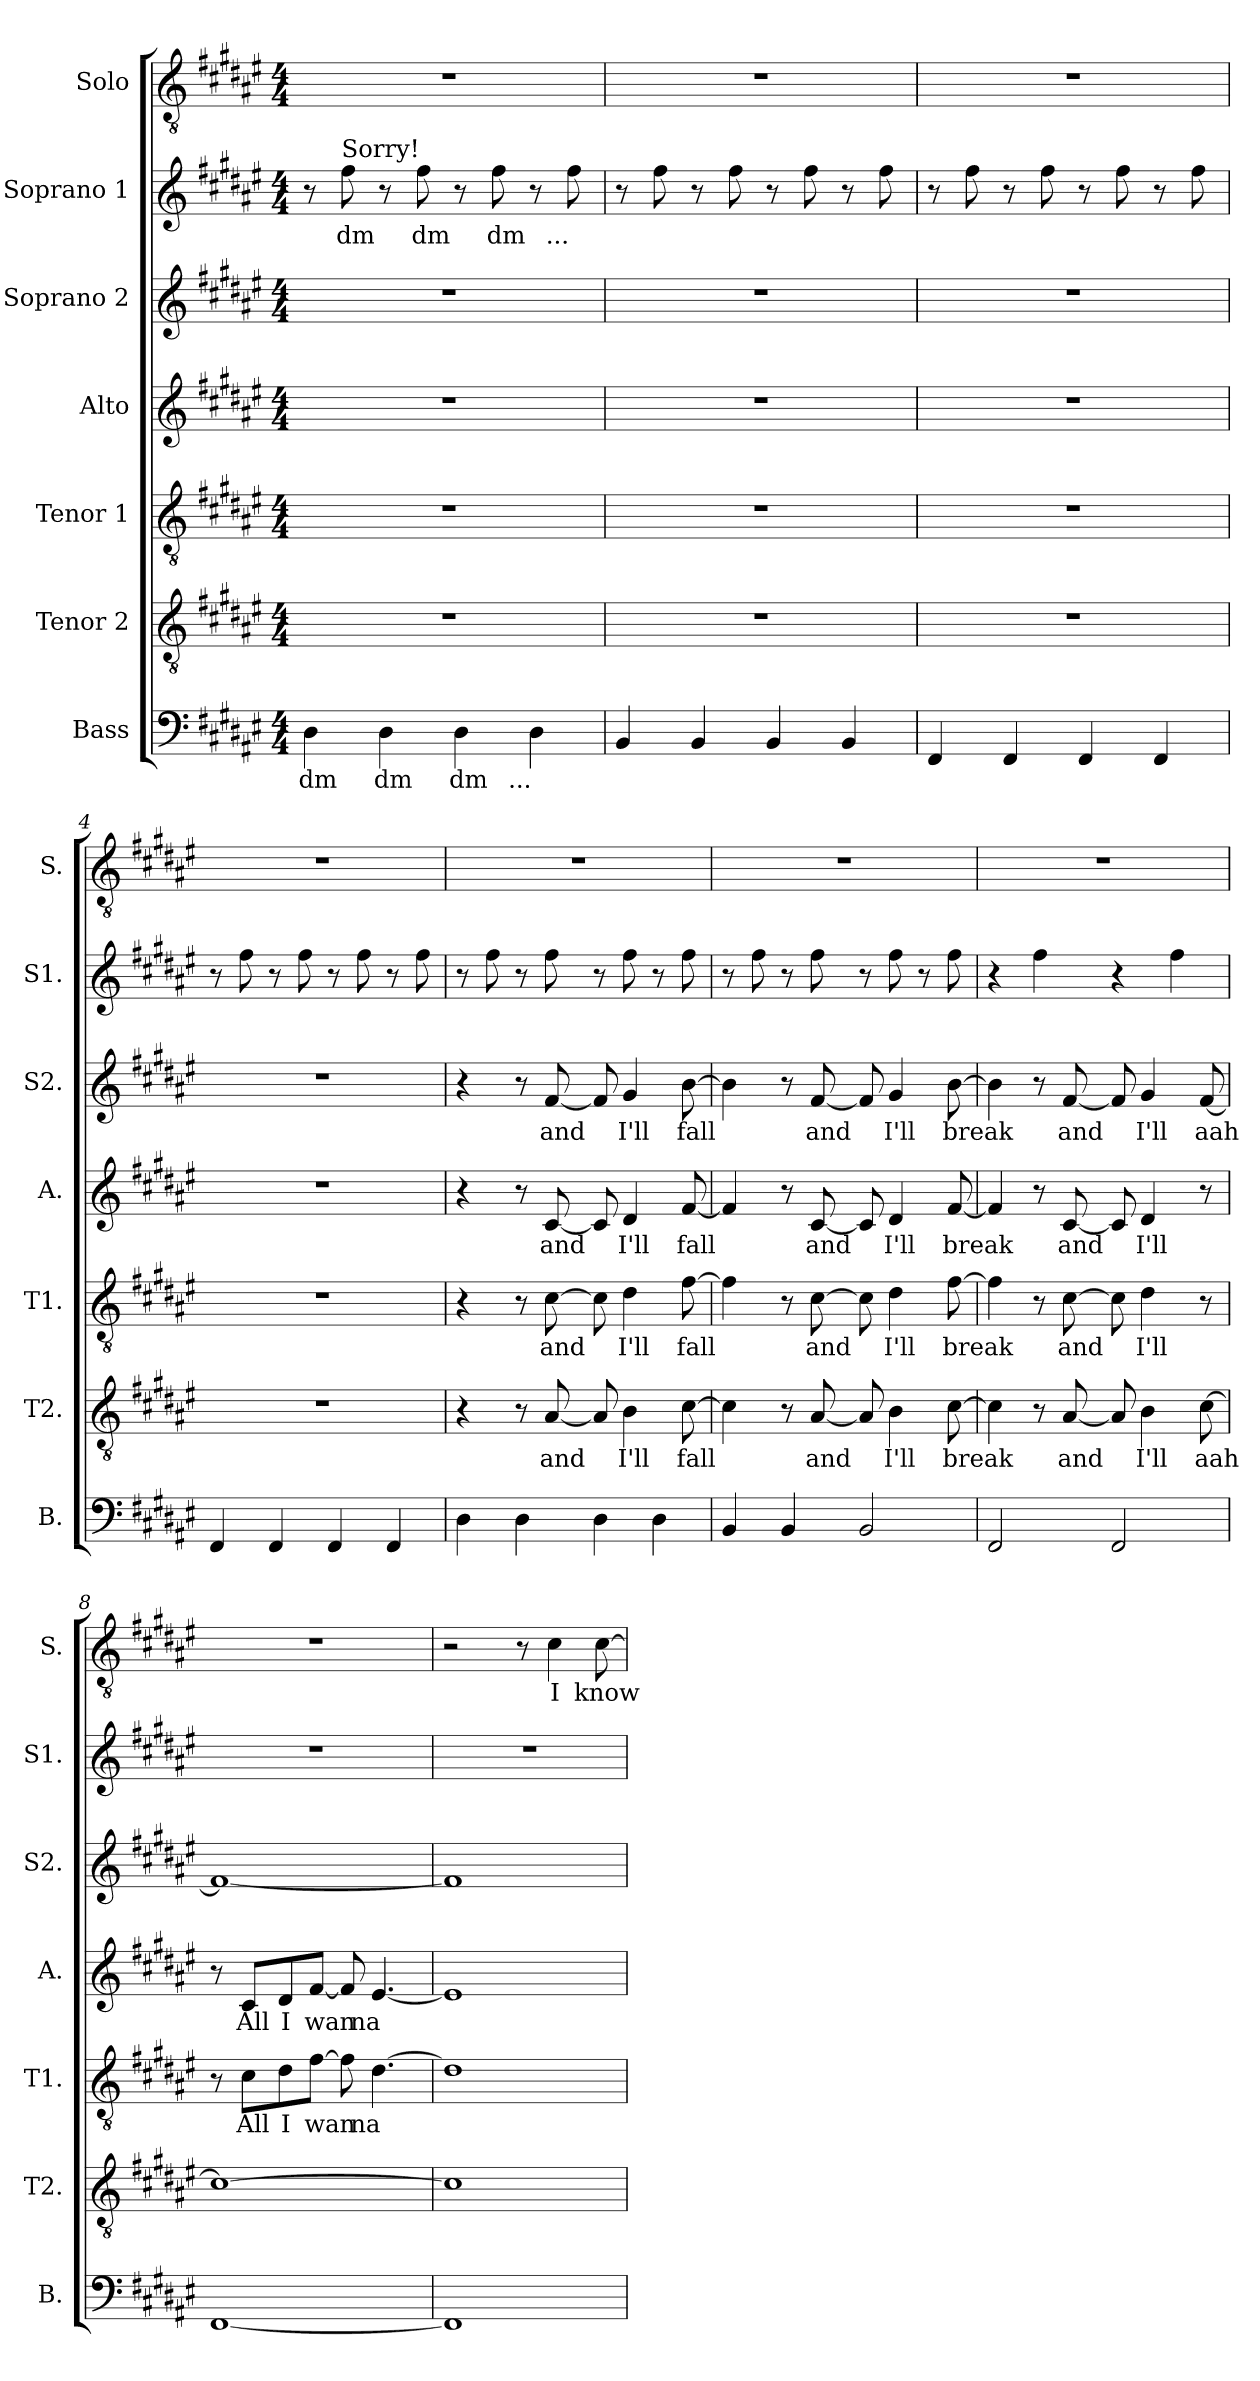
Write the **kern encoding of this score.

**kern	**text	**kern	**text	**kern	**text	**kern	**text	**kern	**text	**kern	**text	**kern	**text
*part7	*part7	*part6	*part6	*part5	*part5	*part4	*part4	*part3	*part3	*part2	*part2	*part1	*part1
*staff7	*staff7	*staff6	*staff6	*staff5	*staff5	*staff4	*staff4	*staff3	*staff3	*staff2	*staff2	*staff1	*staff1
*I"Bass	*	*I"Tenor 2	*	*I"Tenor 1	*	*I"Alto	*	*I"Soprano 2	*	*I"Soprano 1	*	*I"Solo	*
*I'B.	*	*I'T2.	*	*I'T1.	*	*I'A.	*	*I'S2.	*	*I'S1.	*	*I'S.	*
*clefF4	*	*clefGv2	*	*clefGv2	*	*clefG2	*	*clefG2	*	*clefG2	*	*clefGv2	*
*k[f#c#g#d#a#e#]	*	*k[f#c#g#d#a#e#]	*	*k[f#c#g#d#a#e#]	*	*k[f#c#g#d#a#e#]	*	*k[f#c#g#d#a#e#]	*	*k[f#c#g#d#a#e#]	*	*k[f#c#g#d#a#e#]	*
*M4/4	*	*M4/4	*	*M4/4	*	*M4/4	*	*M4/4	*	*M4/4	*	*M4/4	*
*MM140	*	*MM140	*	*MM140	*	*MM140	*	*MM140	*	*MM140	*	*MM140	*
=1	=1	=1	=1	=1	=1	=1	=1	=1	=1	=1	=1	=1	=1
!	!LO:LY:b	!	!	!	!	!	!	!	!	!	!	!	!
4D#\	dm	1r	.	1r	.	1r	.	1r	.	8r	.	1r	.
!	!	!	!	!	!	!	!	!	!	!LO:TX:a:t=Sorry!	!	!	!
!	!	!	!	!	!	!	!	!	!	!	!LO:LY:b	!	!
.	.	.	.	.	.	.	.	.	.	8ff#\	dm	.	.
!	!LO:LY:b	!	!	!	!	!	!	!	!	!	!	!	!
4D#\	dm	.	.	.	.	.	.	.	.	8r	.	.	.
!	!	!	!	!	!	!	!	!	!	!	!LO:LY:b	!	!
.	.	.	.	.	.	.	.	.	.	8ff#\	dm	.	.
!	!LO:LY:b	!	!	!	!	!	!	!	!	!	!	!	!
4D#\	dm	.	.	.	.	.	.	.	.	8r	.	.	.
!	!	!	!	!	!	!	!	!	!	!	!LO:LY:b	!	!
.	.	.	.	.	.	.	.	.	.	8ff#\	dm	.	.
!	!LO:LY:b	!	!	!	!	!	!	!	!	!	!	!	!
4D#\	...	.	.	.	.	.	.	.	.	8r	.	.	.
!	!	!	!	!	!	!	!	!	!	!	!LO:LY:b	!	!
.	.	.	.	.	.	.	.	.	.	8ff#\	...	.	.
=2	=2	=2	=2	=2	=2	=2	=2	=2	=2	=2	=2	=2	=2
4BB/	.	1r	.	1r	.	1r	.	1r	.	8r	.	1r	.
.	.	.	.	.	.	.	.	.	.	8ff#\	.	.	.
4BB/	.	.	.	.	.	.	.	.	.	8r	.	.	.
.	.	.	.	.	.	.	.	.	.	8ff#\	.	.	.
4BB/	.	.	.	.	.	.	.	.	.	8r	.	.	.
.	.	.	.	.	.	.	.	.	.	8ff#\	.	.	.
4BB/	.	.	.	.	.	.	.	.	.	8r	.	.	.
.	.	.	.	.	.	.	.	.	.	8ff#\	.	.	.
=3	=3	=3	=3	=3	=3	=3	=3	=3	=3	=3	=3	=3	=3
4FF#/	.	1r	.	1r	.	1r	.	1r	.	8r	.	1r	.
.	.	.	.	.	.	.	.	.	.	8ff#\	.	.	.
4FF#/	.	.	.	.	.	.	.	.	.	8r	.	.	.
.	.	.	.	.	.	.	.	.	.	8ff#\	.	.	.
4FF#/	.	.	.	.	.	.	.	.	.	8r	.	.	.
.	.	.	.	.	.	.	.	.	.	8ff#\	.	.	.
4FF#/	.	.	.	.	.	.	.	.	.	8r	.	.	.
.	.	.	.	.	.	.	.	.	.	8ff#\	.	.	.
=4	=4	=4	=4	=4	=4	=4	=4	=4	=4	=4	=4	=4	=4
4FF#/	.	1r	.	1r	.	1r	.	1r	.	8r	.	1r	.
.	.	.	.	.	.	.	.	.	.	8ff#\	.	.	.
4FF#/	.	.	.	.	.	.	.	.	.	8r	.	.	.
.	.	.	.	.	.	.	.	.	.	8ff#\	.	.	.
4FF#/	.	.	.	.	.	.	.	.	.	8r	.	.	.
.	.	.	.	.	.	.	.	.	.	8ff#\	.	.	.
4FF#/	.	.	.	.	.	.	.	.	.	8r	.	.	.
.	.	.	.	.	.	.	.	.	.	8ff#\	.	.	.
!!LO:PB:g=z
=5	=5	=5	=5	=5	=5	=5	=5	=5	=5	=5	=5	=5	=5
4D#\	.	4r	.	4r	.	4r	.	4r	.	8r	.	1r	.
.	.	.	.	.	.	.	.	.	.	8ff#\	.	.	.
4D#\	.	8r	.	8r	.	8r	.	8r	.	8r	.	.	.
!	!	!	!LO:LY:b	!	!LO:LY:b	!	!LO:LY:b	!	!LO:LY:b	!	!	!	!
.	.	[8A#/	and	[8c#\	and	[8c#/	and	[8f#/	and	8ff#\	.	.	.
4D#\	.	8A#/]	.	8c#\]	.	8c#/]	.	8f#/]	.	8r	.	.	.
!	!	!	!LO:LY:b	!	!LO:LY:b	!	!LO:LY:b	!	!LO:LY:b	!	!	!	!
.	.	4B\	I'll	4d#\	I'll	4d#/	I'll	4g#/	I'll	8ff#\	.	.	.
4D#\	.	.	.	.	.	.	.	.	.	8r	.	.	.
!	!	!	!LO:LY:b	!	!LO:LY:b	!	!LO:LY:b	!	!LO:LY:b	!	!	!	!
.	.	[8c#\	fall	[8f#\	fall	[8f#/	fall	[8b\	fall	8ff#\	.	.	.
=6	=6	=6	=6	=6	=6	=6	=6	=6	=6	=6	=6	=6	=6
4BB/	.	4c#\]	.	4f#\]	.	4f#/]	.	4b\]	.	8r	.	1r	.
.	.	.	.	.	.	.	.	.	.	8ff#\	.	.	.
4BB/	.	8r	.	8r	.	8r	.	8r	.	8r	.	.	.
!	!	!	!LO:LY:b	!	!LO:LY:b	!	!LO:LY:b	!	!LO:LY:b	!	!	!	!
.	.	[8A#/	and	[8c#\	and	[8c#/	and	[8f#/	and	8ff#\	.	.	.
2BB/	.	8A#/]	.	8c#\]	.	8c#/]	.	8f#/]	.	8r	.	.	.
!	!	!	!LO:LY:b	!	!LO:LY:b	!	!LO:LY:b	!	!LO:LY:b	!	!	!	!
.	.	4B\	I'll	4d#\	I'll	4d#/	I'll	4g#/	I'll	8ff#\	.	.	.
.	.	.	.	.	.	.	.	.	.	8r	.	.	.
!	!	!	!LO:LY:b	!	!LO:LY:b	!	!LO:LY:b	!	!LO:LY:b	!	!	!	!
.	.	[8c#\	break	[8f#\	break	[8f#/	break	[8b\	break	8ff#\	.	.	.
=7	=7	=7	=7	=7	=7	=7	=7	=7	=7	=7	=7	=7	=7
2FF#/	.	4c#\]	.	4f#\]	.	4f#/]	.	4b\]	.	4r	.	1r	.
.	.	8r	.	8r	.	8r	.	8r	.	4ff#\	.	.	.
!	!	!	!LO:LY:b	!	!LO:LY:b	!	!LO:LY:b	!	!LO:LY:b	!	!	!	!
.	.	[8A#/	and	[8c#\	and	[8c#/	and	[8f#/	and	.	.	.	.
2FF#/	.	8A#/]	.	8c#\]	.	8c#/]	.	8f#/]	.	4r	.	.	.
!	!	!	!LO:LY:b	!	!LO:LY:b	!	!LO:LY:b	!	!LO:LY:b	!	!	!	!
.	.	4B\	I'll	4d#\	I'll	4d#/	I'll	4g#/	I'll	.	.	.	.
.	.	.	.	.	.	.	.	.	.	4ff#\	.	.	.
!	!	!	!LO:LY:b	!	!	!	!	!	!LO:LY:b	!	!	!	!
.	.	[8c#\	aah	8r	.	8r	.	[8f#/	aah	.	.	.	.
=8	=8	=8	=8	=8	=8	=8	=8	=8	=8	=8	=8	=8	=8
[1FF#	.	1c#_	.	8r	.	8r	.	1f#_	.	1r	.	1r	.
!	!	!	!	!	!LO:LY:b	!	!LO:LY:b	!	!	!	!	!	!
.	.	.	.	8c#\L	All	8c#/L	All	.	.	.	.	.	.
!	!	!	!	!	!LO:LY:b	!	!LO:LY:b	!	!	!	!	!	!
.	.	.	.	8d#\	I	8d#/	I	.	.	.	.	.	.
!	!	!	!	!	!LO:LY:b	!	!LO:LY:b	!	!	!	!	!	!
.	.	.	.	[8f#\J	wan	[8f#/J	wan	.	.	.	.	.	.
.	.	.	.	8f#\]	.	8f#/]	.	.	.	.	.	.	.
!	!	!	!	!	!LO:LY:b	!	!LO:LY:b	!	!	!	!	!	!
.	.	.	.	[4.d#\	na	[4.e#/	na	.	.	.	.	.	.
=9	=9	=9	=9	=9	=9	=9	=9	=9	=9	=9	=9	=9	=9
1FF#]	.	1c#]	.	1d#]	.	1e#]	.	1f#]	.	1r	.	2r	.
.	.	.	.	.	.	.	.	.	.	.	.	8r	.
!	!	!	!	!	!	!	!	!	!	!	!	!	!LO:LY:b
.	.	.	.	.	.	.	.	.	.	.	.	4c#\	I
!	!	!	!	!	!	!	!	!	!	!	!	!	!LO:LY:b
.	.	.	.	.	.	.	.	.	.	.	.	[8c#\	know
=	=	=	=	=	=	=	=	=	=	=	=	=	=
*-	*-	*-	*-	*-	*-	*-	*-	*-	*-	*-	*-	*-	*-
